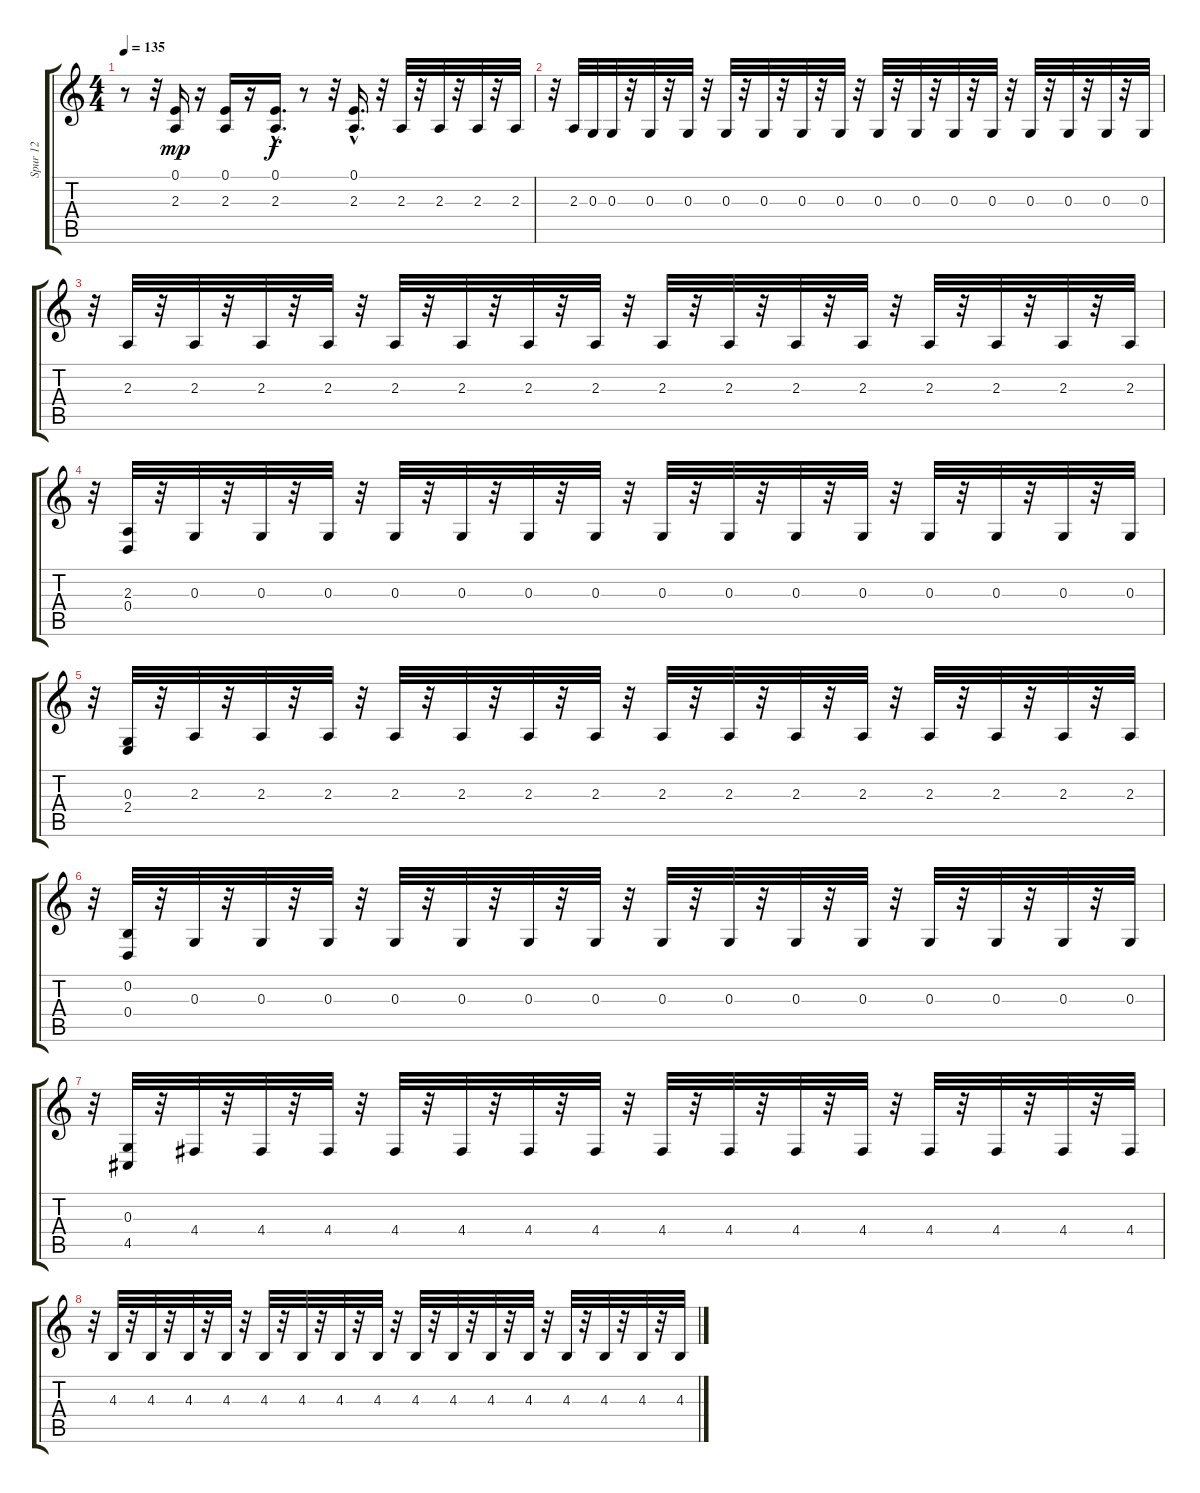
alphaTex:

\track ("Spur 12" "Spur 12") {instrument lead8bassandlead}
\staff {score tabs}
\tuning (E4 B3 G3 D3 A2 E2) {hide}
\ts (4 4)
\tempo 135
\clef g2
\ks c
r.8{dy f} r.32 (0.1 2.3).16{dy mp} r.16 (0.1 2.3).16 r.16 (0.1{hac} 2.3{hac}).16{d dy f} r.8 r.32 (0.1{hac} 2.3{hac}).16{d} r.32 2.3.32 r.32 2.3.32 r.32 2.3.32 r.32 2.3.32 |
r.32 2.3.32 0.3.32 0.3.32 r.32 0.3.32 r.32 0.3.32 r.32 0.3.32 r.32 0.3.32 r.32 0.3.32 r.32 0.3.32 r.32 0.3.32 r.32 0.3.32 r.32 0.3.32 r.32 0.3.32 r.32 0.3.32 r.32 0.3.32 r.32 0.3.32 r.32 0.3.32 |
r.32 2.3.32 r.32 2.3.32 r.32 2.3.32 r.32 2.3.32 r.32 2.3.32 r.32 2.3.32 r.32 2.3.32 r.32 2.3.32 r.32 2.3.32 r.32 2.3.32 r.32 2.3.32 r.32 2.3.32 r.32 2.3.32 r.32 2.3.32 r.32 2.3.32 r.32 2.3.32 |
r.32 (2.3 0.4).32 r.32 0.3.32 r.32 0.3.32 r.32 0.3.32 r.32 0.3.32 r.32 0.3.32 r.32 0.3.32 r.32 0.3.32 r.32 0.3.32 r.32 0.3.32 r.32 0.3.32 r.32 0.3.32 r.32 0.3.32 r.32 0.3.32 r.32 0.3.32 r.32 0.3.32 |
r.32 (0.3 2.4).32 r.32 2.3.32 r.32 2.3.32 r.32 2.3.32 r.32 2.3.32 r.32 2.3.32 r.32 2.3.32 r.32 2.3.32 r.32 2.3.32 r.32 2.3.32 r.32 2.3.32 r.32 2.3.32 r.32 2.3.32 r.32 2.3.32 r.32 2.3.32 r.32 2.3.32 |
r.32 (0.2 0.4).32 r.32 0.3.32 r.32 0.3.32 r.32 0.3.32 r.32 0.3.32 r.32 0.3.32 r.32 0.3.32 r.32 0.3.32 r.32 0.3.32 r.32 0.3.32 r.32 0.3.32 r.32 0.3.32 r.32 0.3.32 r.32 0.3.32 r.32 0.3.32 r.32 0.3.32 |
r.32 (0.3 4.5).32 r.32 4.4.32 r.32 4.4.32 r.32 4.4.32 r.32 4.4.32 r.32 4.4.32 r.32 4.4.32 r.32 4.4.32 r.32 4.4.32 r.32 4.4.32 r.32 4.4.32 r.32 4.4.32 r.32 4.4.32 r.32 4.4.32 r.32 4.4.32 r.32 4.4.32 |
r.32 4.3.32 r.32 4.3.32 r.32 4.3.32 r.32 4.3.32 r.32 4.3.32 r.32 4.3.32 r.32 4.3.32 r.32 4.3.32 r.32 4.3.32 r.32 4.3.32 r.32 4.3.32 r.32 4.3.32 r.32 4.3.32 r.32 4.3.32 r.32 4.3.32 r.32 4.3.32
